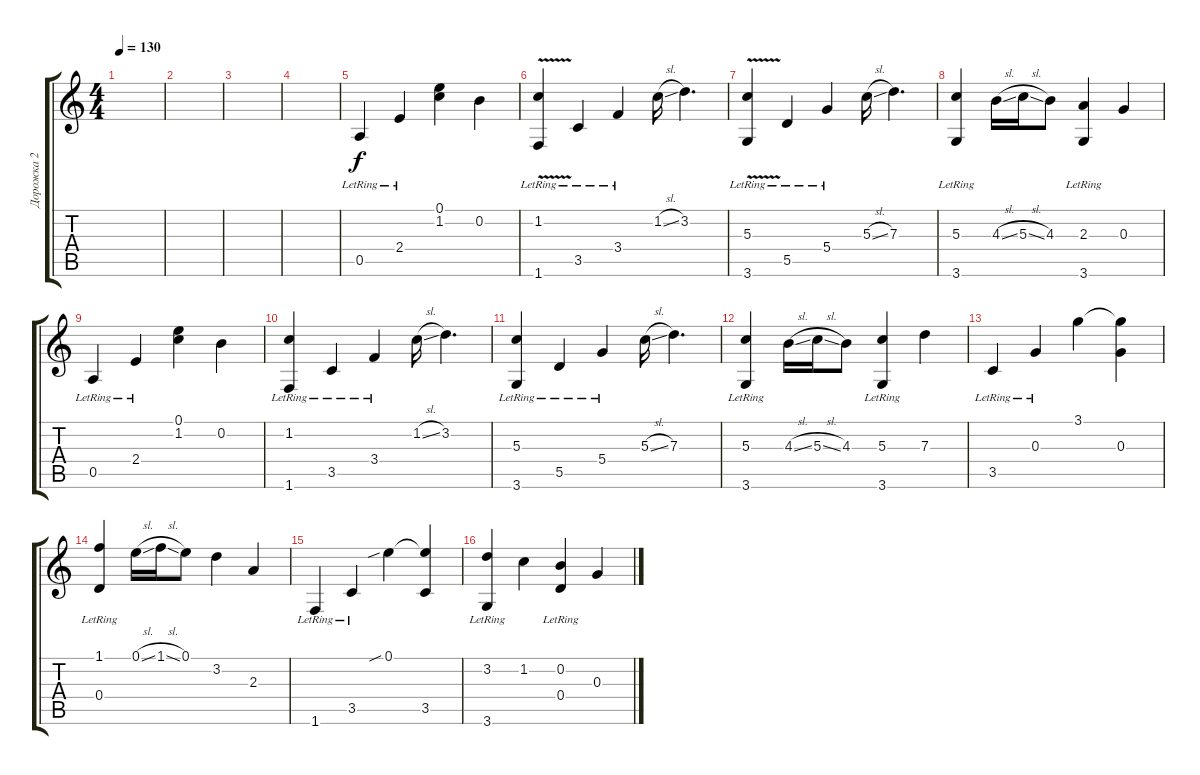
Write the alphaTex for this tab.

\track ("Дорожка 2" "Дорожка 2") {instrument acousticguitarsteel}
\staff {score tabs}
\tuning (E4 B3 G3 D3 A2 E2) {hide}
\ts (4 4)
\tempo 130
\clef g2
\ks c
|
|
|
|
0.5{lr}.4{instrument electricguitarclean} 2.4{lr}.4 (0.1 1.2).4 0.2.4 |
(1.2{v} 1.6{lr}).4 3.5{lr}.4 3.4{lr}.4 1.2{sl}.16 3.2.4{d} |
(5.3{v} 3.6{lr}).4 5.5{lr}.4 5.4{lr}.4 5.3{sl}.16 7.3.4{d} |
(5.3 3.6{lr}).4 4.3{sl}.16 5.3{sl}.16 4.3.8 (2.3 3.6{lr}).4 0.3.4 |
0.5{lr}.4 2.4{lr}.4 (0.1 1.2).4 0.2.4 |
(1.2 1.6{lr}).4 3.5{lr}.4 3.4{lr}.4 1.2{sl}.16 3.2.4{d} |
(5.3 3.6{lr}).4 5.5{lr}.4 5.4{lr}.4 5.3{sl}.16 7.3.4{d} |
(5.3 3.6{lr}).4 4.3{sl}.16 5.3{sl}.16 4.3.8 (5.3 3.6{lr}).4 7.3.4 |
3.5{lr}.4 0.3{lr}.4 3.1.4 (3.1{t} 0.3).4 |
(1.1 0.4{lr}).4 0.1{sl}.16 1.1{sl}.16 0.1.8 3.2.4 2.3.4 |
1.6{lr}.4 3.5{lr}.4 0.1{sib}.4 (0.1{t} 3.5).4 |
(3.2 3.6{lr}).4 1.2.4 (0.2 0.4{lr}).4 0.3.4
